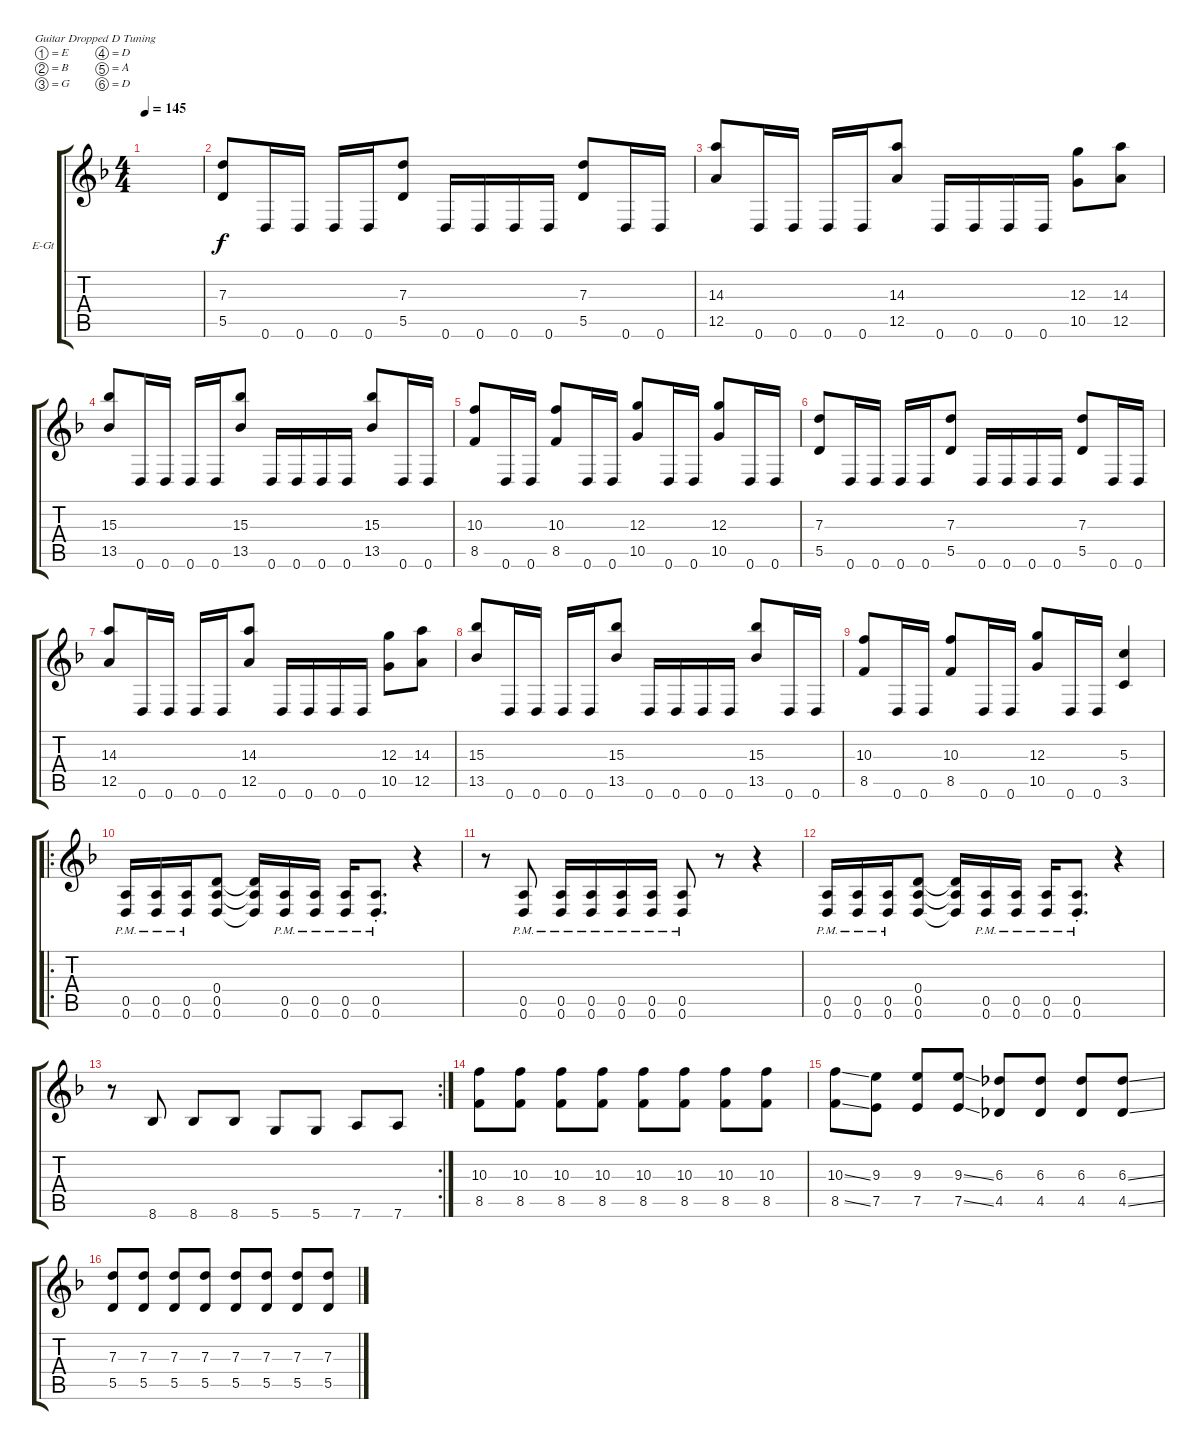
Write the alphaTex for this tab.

\defaultSystemsLayout 4
\bracketExtendMode groupsimilarinstruments
\firstSystemTrackNameOrientation horizontal
\otherSystemsTrackNameOrientation horizontal
\track ("Electric Guitar" "E-Gt") {instrument overdrivenguitar}
\staff {score tabs}
\tuning (E4 B3 G3 D3 A2 D2)
\ts (4 4)
\tempo 145
\clef g2
\ks f
|
(5.5 7.3).8{txt ""} 0.6.16 0.6.16 0.6.16 0.6.16 (5.5 7.3).8 0.6.16 0.6.16 0.6.16 0.6.16 (5.5 7.3).8 0.6.16 0.6.16 |
(12.5 14.3).8 0.6.16 0.6.16 0.6.16 0.6.16 (12.5 14.3).8 0.6.16 0.6.16 0.6.16 0.6.16 (10.5 12.3).8 (12.5 14.3).8 |
(13.5 15.3).8 0.6.16 0.6.16 0.6.16 0.6.16 (13.5 15.3).8 0.6.16 0.6.16 0.6.16 0.6.16 (13.5 15.3).8 0.6.16 0.6.16 |
(8.5 10.3).8 0.6.16 0.6.16 (8.5 10.3).8 0.6.16 0.6.16 (10.5 12.3).8 0.6.16 0.6.16 (10.5 12.3).8 0.6.16 0.6.16 |
(5.5 7.3).8 0.6.16 0.6.16 0.6.16 0.6.16 (5.5 7.3).8 0.6.16 0.6.16 0.6.16 0.6.16 (5.5 7.3).8 0.6.16 0.6.16 |
(12.5 14.3).8 0.6.16 0.6.16 0.6.16 0.6.16 (12.5 14.3).8 0.6.16 0.6.16 0.6.16 0.6.16 (10.5 12.3).8 (12.5 14.3).8 |
(13.5 15.3).8 0.6.16 0.6.16 0.6.16 0.6.16 (13.5 15.3).8 0.6.16 0.6.16 0.6.16 0.6.16 (13.5 15.3).8 0.6.16 0.6.16 |
(8.5 10.3).8 0.6.16 0.6.16 (8.5 10.3).8 0.6.16 0.6.16 (10.5 12.3).8 0.6.16 0.6.16 (3.5 5.3).4 |
\ro
(0.6{pm} 0.5{pm}).16 (0.6{pm} 0.5{pm}).16 (0.6{pm} 0.5{pm}).16 (0.6 0.5 0.4).8 (0.6{t} 0.5{t} 0.4{t}).16 (0.6{pm} 0.5{pm}).16 (0.6{pm} 0.5{pm}).16 (0.6{pm} 0.5{pm}).16 (0.6{pm st} 0.5{pm st}).8{d} r.4 |
r.8 (0.6{pm} 0.5{pm}).8 (0.6{pm} 0.5{pm}).16 (0.6{pm} 0.5{pm}).16 (0.6{pm} 0.5{pm}).16 (0.6{pm} 0.5{pm}).16 (0.6{pm} 0.5{pm}).8 r.8 r.4 |
(0.6{pm} 0.5{pm}).16 (0.6{pm} 0.5{pm}).16 (0.6{pm} 0.5{pm}).16 (0.6 0.5 0.4).8 (0.6{t} 0.5{t} 0.4{t}).16 (0.6{pm} 0.5{pm}).16 (0.6{pm} 0.5{pm}).16 (0.6{pm} 0.5{pm}).16 (0.6{pm st} 0.5{pm st}).8{d} r.4 |
\rc 2
r.8 8.6.8 8.6.8 8.6.8 5.6.8 5.6.8 7.6.8 7.6.8 |
(8.5 10.3).8 (8.5 10.3).8 (8.5 10.3).8 (8.5 10.3).8 (8.5 10.3).8 (8.5 10.3).8 (8.5 10.3).8 (8.5 10.3).8 |
(8.5{ss} 10.3{ss}).8 (7.5 9.3).8 (7.5 9.3).8 (7.5{ss} 9.3{ss}).8 (4.5 6.3).8 (4.5 6.3).8 (4.5 6.3).8 (4.5{ss} 6.3{ss}).8 |
(5.5 7.3).8 (5.5 7.3).8 (5.5 7.3).8 (5.5 7.3).8 (5.5 7.3).8 (5.5 7.3).8 (5.5 7.3).8 (5.5 7.3).8
